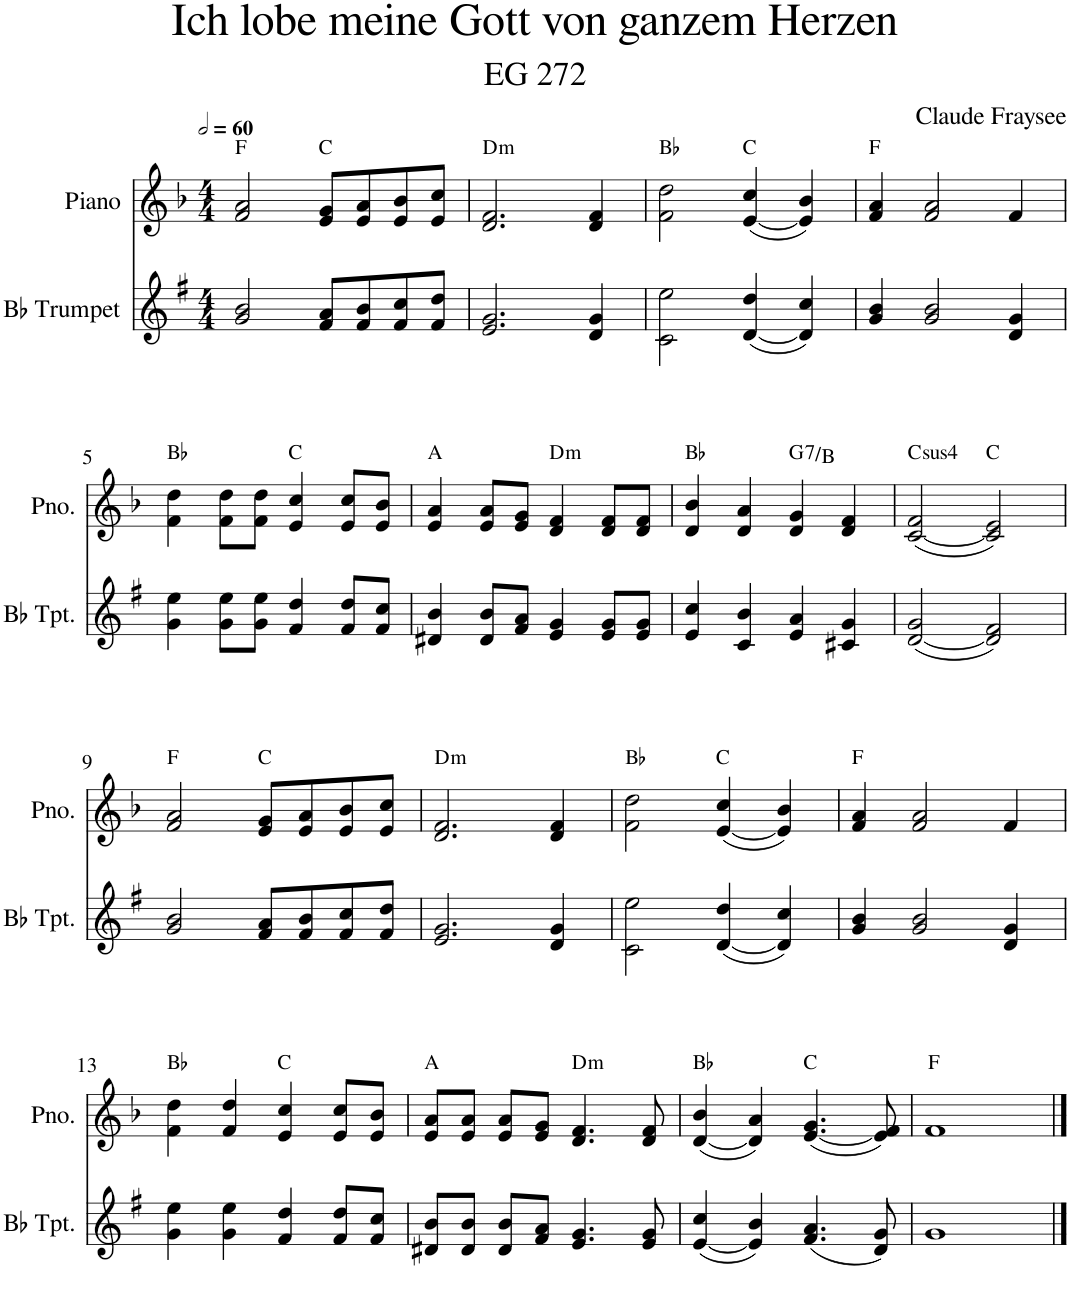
**kern	**kern	**harte
*part2	*part1	*part1
*staff2	*staff1	*
*I"Bb Trumpet	*I"Piano	*
*I'Bb Tpt.	*I'Pno.	*
*clefG2	*clefG2	*
*Trd1c2	*	*
*k[f#]	*k[b-]	*
*M4/4	*M4/4	*
*MM120	*MM120	*
=1	=1	=1
2g/ 2b/	2f/ 2a/	F:maj
8f#/ 8a/L	8e/ 8g/L	C:maj
8f#/ 8b/	8e/ 8a/	.
8f#/ 8cc/	8e/ 8b-/	.
8f#/ 8dd/J	8e/ 8cc/J	.
=2	=2	=2
!	!	!LO:H:kt=m
2.e/ 2.g/	2.d/ 2.f/	D:min
4d/ 4g/	4d/ 4f/	.
=3	=3	=3
2c\ 2ee\	2f\ 2dd\	Bb:maj
([4d/ 4dd/	([4e/ 4cc/	C:maj
4d/] 4cc/)	4e/] 4b-/)	.
=4	=4	=4
4g/ 4b/	4f/ 4a/	F:maj
2g/ 2b/	2f/ 2a/	.
4d/ 4g/	4f/	.
!!LO:LB:g=z
=5	=5	=5
4g\ 4ee\	4f\ 4dd\	Bb:maj
8g\ 8ee\L	8f\ 8dd\L	.
8g\ 8ee\J	8f\ 8dd\J	.
4f#/ 4dd/	4e/ 4cc/	C:maj
8f#/ 8dd/L	8e/ 8cc/L	.
8f#/ 8cc/J	8e/ 8b-/J	.
=6	=6	=6
4d#X/ 4b/	4e/ 4a/	A:maj
8d#/ 8b/L	8e/ 8a/L	.
8f#/ 8a/J	8e/ 8g/J	.
!	!	!LO:H:kt=m
4e/ 4g/	4d/ 4f/	D:min
8e/ 8g/L	8d/ 8f/L	.
8e/ 8g/J	8d/ 8f/J	.
=7	=7	=7
4e/ 4cc/	4d/ 4b-/	Bb:maj
4c/ 4b/	4d/ 4a/	.
!	!	!LO:H:kt=7
4e/ 4a/	4d/ 4g/	G:7/3
4c#X/ 4g/	4d/ 4f/	.
=8	=8	=8
!	!	!LO:H:kt=4
([2d/ 2g/	([2c/ 2f/	C:sus4
2d/] 2f#/)	2c/] 2e/)	C:maj
!!LO:LB:g=z
=9	=9	=9
2g/ 2b/	2f/ 2a/	F:maj
8f#/ 8a/L	8e/ 8g/L	C:maj
8f#/ 8b/	8e/ 8a/	.
8f#/ 8cc/	8e/ 8b-/	.
8f#/ 8dd/J	8e/ 8cc/J	.
=10	=10	=10
!	!	!LO:H:kt=m
2.e/ 2.g/	2.d/ 2.f/	D:min
4d/ 4g/	4d/ 4f/	.
=11	=11	=11
2c\ 2ee\	2f\ 2dd\	Bb:maj
([4d/ 4dd/	([4e/ 4cc/	C:maj
4d/] 4cc/)	4e/] 4b-/)	.
=12	=12	=12
4g/ 4b/	4f/ 4a/	F:maj
2g/ 2b/	2f/ 2a/	.
4d/ 4g/	4f/	.
!!LO:LB:g=z
=13	=13	=13
4g\ 4ee\	4f\ 4dd\	Bb:maj
4g\ 4ee\	4f/ 4dd/	.
4f#/ 4dd/	4e/ 4cc/	C:maj
8f#/ 8dd/L	8e/ 8cc/L	.
8f#/ 8cc/J	8e/ 8b-/J	.
=14	=14	=14
8d#X/ 8b/L	8e/ 8a/L	A:maj
8d#/ 8b/J	8e/ 8a/J	.
8d#/ 8b/L	8e/ 8a/L	.
8f#/ 8a/J	8e/ 8g/J	.
!	!	!LO:H:kt=m
4.e/ 4.g/	4.d/ 4.f/	D:min
8e/ 8g/	8d/ 8f/	.
=15	=15	=15
([4e/ 4cc/	([4d/ 4b-/	Bb:maj
4e/] 4b/)	4d/] 4a/)	.
(4.f#/ 4.a/	([4.e/ 4.g/	C:maj
8d/ 8g/)	8e/] 8f/)	.
=16	=16	=16
1g	1f	F:maj
==	==	==
*-	*-	*-
